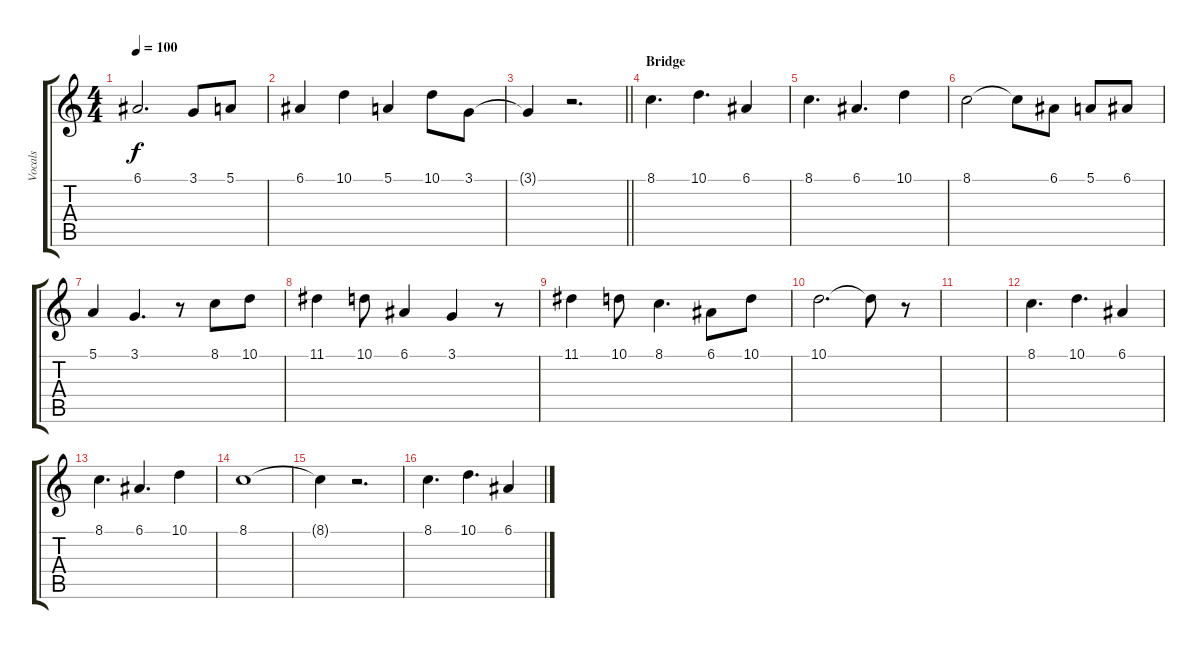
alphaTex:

\track ("Vocals" "Vocals") {instrument flute}
\staff {score tabs}
\tuning (E4 B3 G3 D3 A2 E2) {hide}
\ts (4 4)
\tempo 100
\clef g2
\ks c
6.1{t}.2{d dy f} 3.1.8 5.1.8 |
6.1.4 10.1.4 5.1.4 10.1.8 3.1.8 |
\barLineRight lightlight
3.1{t}.4 r.2{d} |
\section ("" "Bridge")
8.1.4{d} 10.1.4{d} 6.1.4 |
8.1.4{d} 6.1.4{d} 10.1.4 |
8.1.2 8.1{t}.8 6.1.8 5.1.8 6.1.8 |
5.1.4 3.1.4{d} r.8 8.1.8 10.1.8 |
11.1.4 10.1.8 6.1.4 3.1.4 r.8 |
11.1.4 10.1.8 8.1.4{d} 6.1.8 10.1.8 |
10.1.2{d} 10.1{t}.8 r.8 |
|
8.1.4{d} 10.1.4{d} 6.1.4 |
8.1.4{d} 6.1.4{d} 10.1.4 |
8.1.1 |
8.1{t}.4 r.2{d} |
8.1.4{d} 10.1.4{d} 6.1.4
